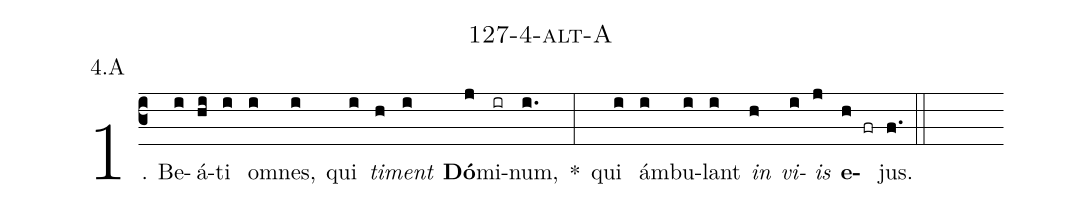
name: 127-4-alt-A;
annotation: 4.A;
%%
(c3)1. Be(i)á(hi)ti(i) om(i)nes,(i) qui(i) <i>ti</i>(h)<i>ment</i>(i) <b>Dó</b>(j)mi(ir)num,(i.) *(:) qui(i) ám(i)bu(i)lant(i) <i>in</i>(h) <i>vi</i>(i)<i>is</i>(j) <b>e</b>(h fr)jus.(f.) (::)
